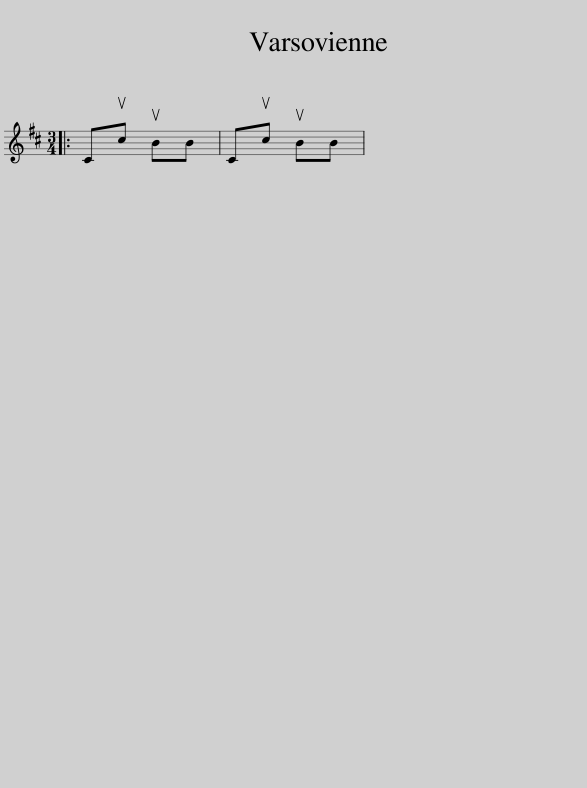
X:1
L:1/8
M:3/4
I:linebreak $
K:Bmin
V:1 treble
V:1
|: Cuc uBB | Cuc uBB | %2
